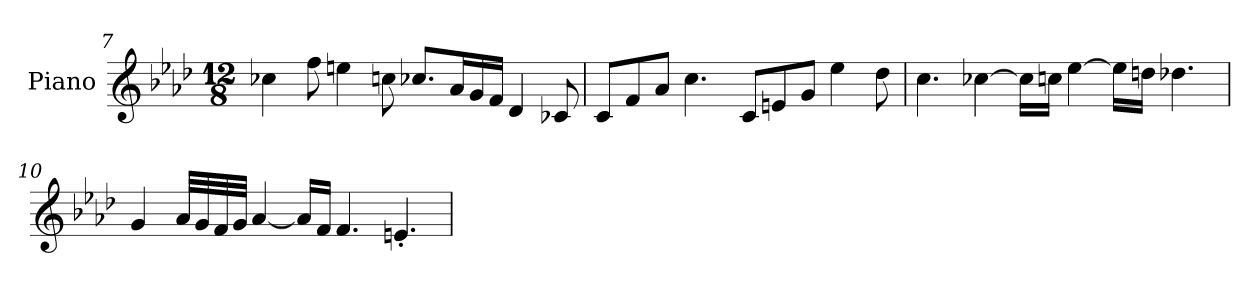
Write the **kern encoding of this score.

**kern
*part1
*staff1
*I"Piano
*I'Pno.
!!LO:LB:g=z
*clefG2
*k[b-e-a-d-]
*M12/8
=7
4cc-X\
8ff\
4een\
8ccn\
8.cc-X/L
16a-/L
16g/
16f/JJ
4d-/
8c-X/
=8
8c/L
8f/
8a-/J
4.cc\
8c/L
8en/
8g/J
4ee-\
8dd-\
=9
4.cc\
[4cc-X\
16cc-\LL]
16ccn\JJ
[4ee-\
16ee-\LL]
16ddn\JJ
4.dd-X\
!!LO:LB:g=z
=10
4g/
32a-/LLL
32g/
32f/
32g/JJJ
[4a-/
16a-/LL]
16f/JJ
4.f/
4.en'/
=
*-
